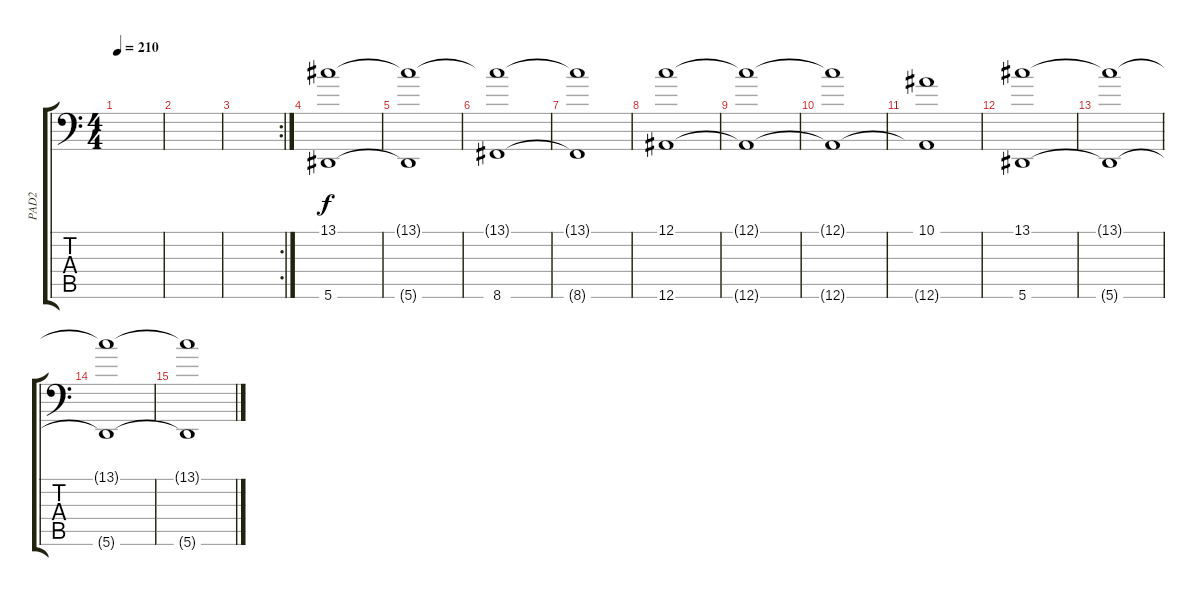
\track ("PAD2" "PAD2") {instrument pad2warm}
\staff {score tabs}
\tuning (C4 G3 Eb3 Bb2 F2 Bb1) {hide}
\ts (4 4)
\tempo 210
\clef f4
\ks c
|
|
\rc 2
|
(13.1 5.6).1 |
(13.1{t} 5.6{t}).1 |
(13.1{t} 8.6).1 |
(13.1{t} 8.6{t}).1 |
(12.1 12.6).1 |
(12.1{t} 12.6{t}).1 |
(12.1{t} 12.6{t}).1 |
(10.1 12.6{t}).1 |
(13.1 5.6).1 |
(13.1{t} 5.6{t}).1 |
(13.1{t} 5.6{t}).1 |
(13.1{t} 5.6{t}).1
